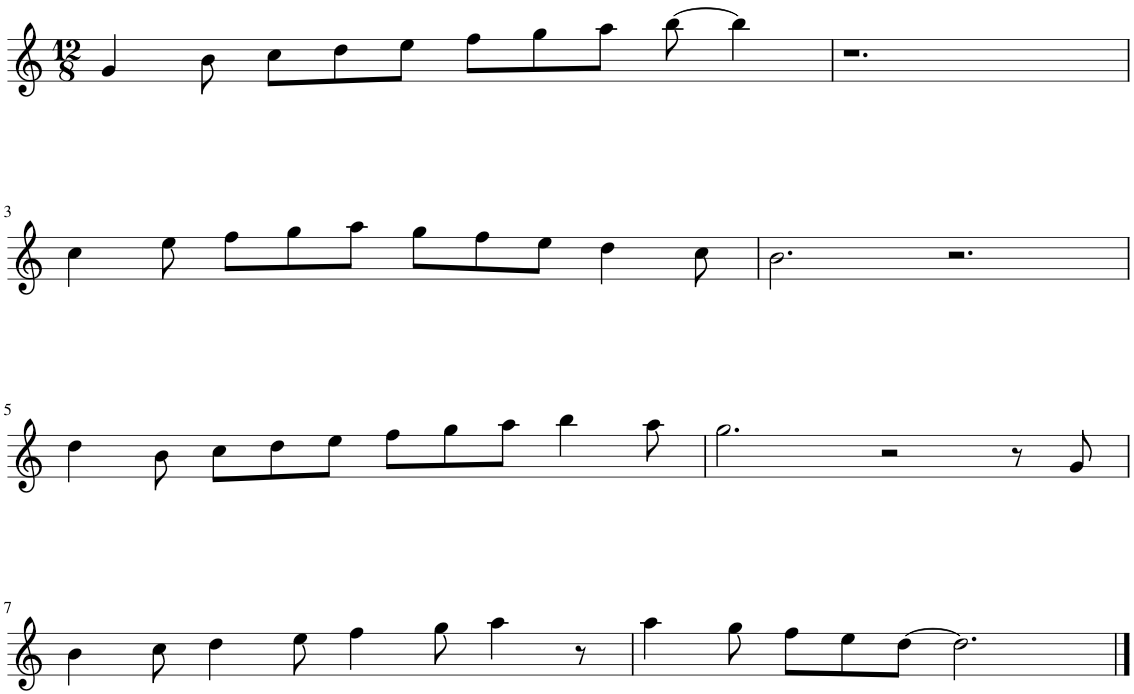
**kern
*part1
*staff1
*I"Harmonica
*I'Hmca
*clefG2
*k[]
*M12/8
=1
4g/
8b\
8cc\L
8dd\
8ee\J
8ff\L
8gg\
8aa\J
[8bb\
4bb\]
=2
1.r
!!LO:LB:g=z
=3
4cc\
8ee\
8ff\L
8gg\
8aa\J
8gg\L
8ff\
8ee\J
4dd\
8cc\
=4
2.b\
2.r
!!LO:LB:g=z
=5
4dd\
8b\
8cc\L
8dd\
8ee\J
8ff\L
8gg\
8aa\J
4bb\
8aa\
=6
2.gg\
2r
8r
8g/
!!LO:LB:g=z
=7
4b\
8cc\
4dd\
8ee\
4ff\
8gg\
4aa\
8r
=8
4aa\
8gg\
8ff\L
8ee\
[8dd\J
2.dd\]
==
*-
